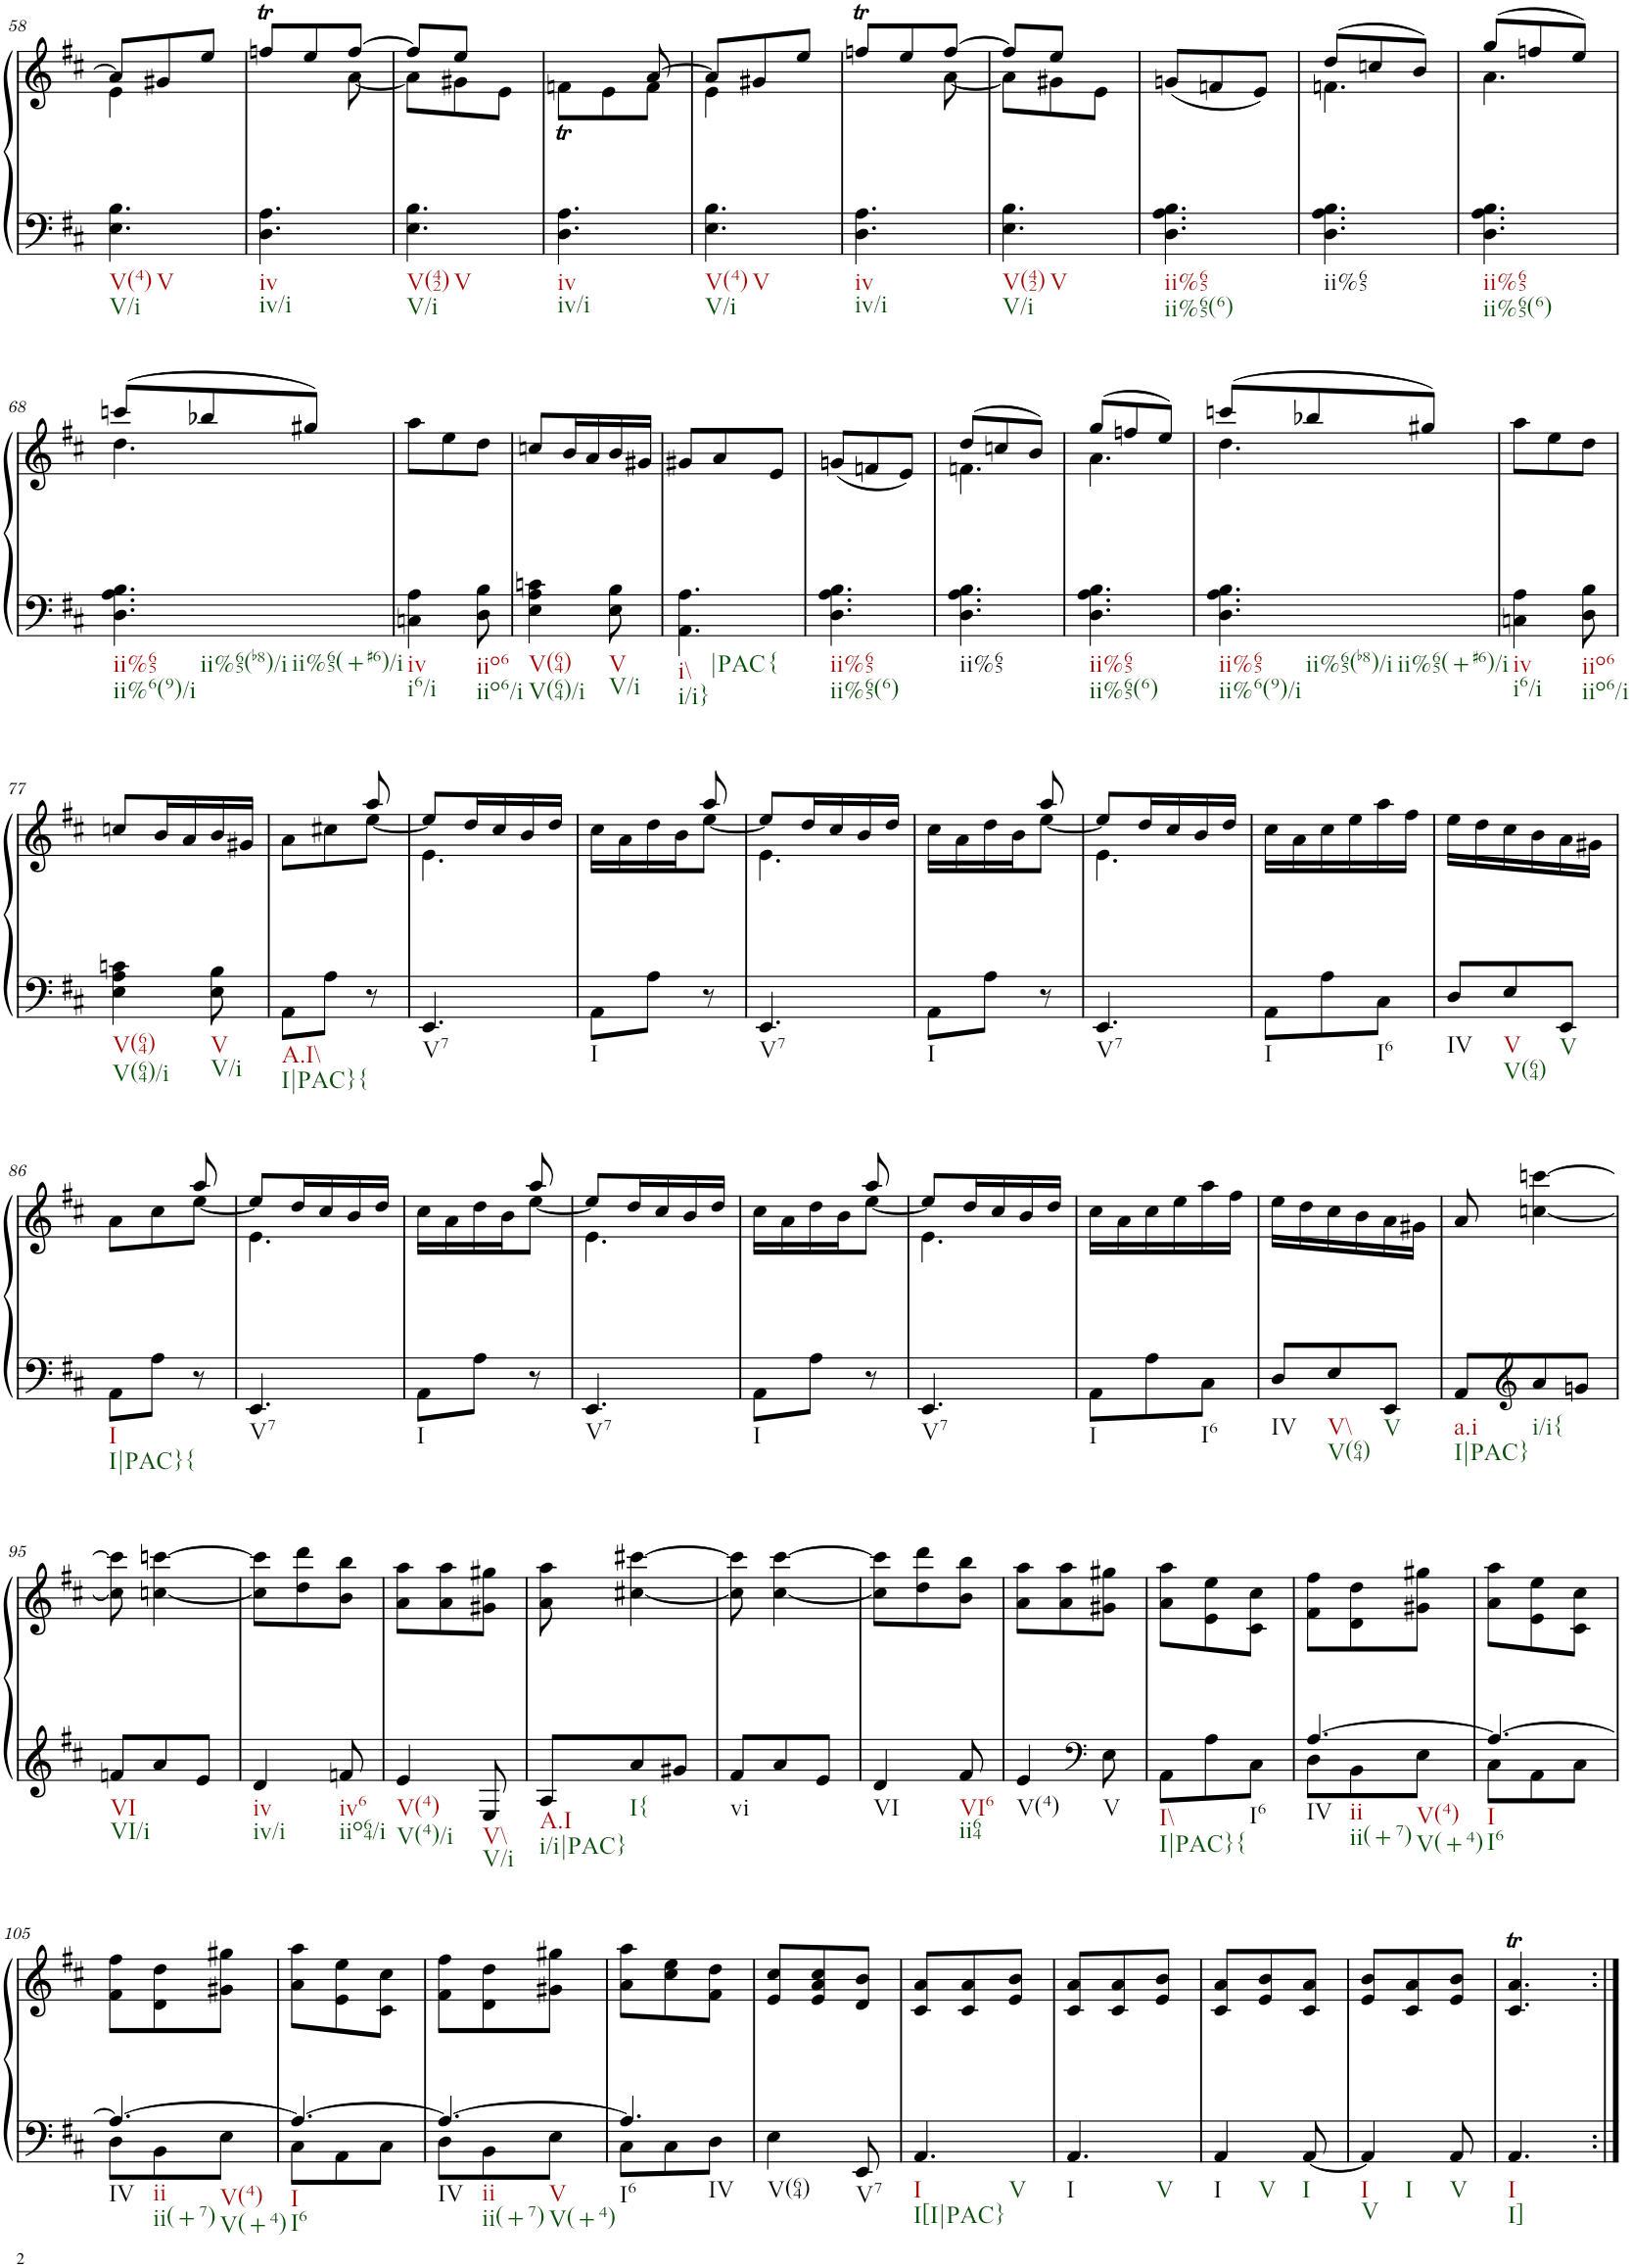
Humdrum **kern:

**kern	**kern
*part1	*part1
*staff2	*staff1
*I"Piano	*
*I'Pno.	*
!!LO:PB:g=z
*clefF4	*clefG2
*k[f#c#]	*k[f#c#]
*M3/8	*M3/8
=58	=58
*	*^
!LO:TX:b:t=V(4)	!	!
!LO:TX:b:t=V/i	!	!
!LO:TX:b:t=V	!	!
4.E\ 4.B\	8a/L]	4e\
.	8g#X/	.
.	8ee/J	8ryy
=59	=59	=59
!LO:TX:b:t=iv	!	!
!LO:TX:b:t=iv/i	!	!
4.D\ 4.A\	8ffnT/L	4ryy
.	8ee/	.
.	[8ff/J	[8a\
=60	=60	=60
!LO:TX:b:t=V(42)	!	!
!LO:TX:b:t=V/i	!	!
!LO:TX:b:t=V	!	!
4.E\ 4.B\	8ff/L]	8a\L]
.	8ee/J	8g#X\
.	8ryy	8e\J
=61	=61	=61
!LO:TX:b:t=iv	!	!
!LO:TX:b:t=iv/i	!	!
4.D\ 4.A\	4ryy	8fnT\L
.	.	8e\
.	[8a/	8f\J
=62	=62	=62
!LO:TX:b:t=V(4)	!	!
!LO:TX:b:t=V/i	!	!
!LO:TX:b:t=V	!	!
4.E\ 4.B\	8a/L]	4e\
.	8g#X/	.
.	8ee/J	8ryy
=63	=63	=63
!LO:TX:b:t=iv	!	!
!LO:TX:b:t=iv/i	!	!
4.D\ 4.A\	8ffnT/L	4ryy
.	8ee/	.
.	[8ff/J	[8a\
=64	=64	=64
!LO:TX:b:t=V(42)	!	!
!LO:TX:b:t=V/i	!	!
!LO:TX:b:t=V	!	!
4.E\ 4.B\	8ff/L]	8a\L]
.	8ee/J	8g#X\
.	8ryy	8e\J
=65	=65	=65
!LO:TX:b:t=ii%65	!	!
!LO:TX:b:t=ii%65(6)	!	!
*	*v	*v
4.D\ 4.A\ 4.B\	(8gn/L
.	8fn/
.	8e/J)
=66	=66
*	*^
!LO:TX:b:t=ii%65	!	!
4.D\ 4.A\ 4.B\	(8dd/L	4.fn\
.	8ccn/	.
.	8b/J)	.
=67	=67	=67
!LO:TX:b:t=ii%65	!	!
!LO:TX:b:t=ii%65(6)	!	!
4.D\ 4.A\ 4.B\	(8gg/L	4.a\
.	8ffn/	.
.	8ee/J)	.
!!LO:LB:g=z	!!
=68	=68	=68
!LO:TX:b:t=ii%65	!	!
!LO:TX:b:t=ii%6(9)/i	!	!
!LO:TX:b:t=ii%65(b8)/i	!	!
!LO:TX:b:t=ii%65(+#6)/i	!	!
4.D\ 4.A\ 4.B\	(8cccn/L	4.dd\
.	8bb-X/	.
.	8gg#X/J)	.
*	*v	*v
=69	=69
!LO:TX:b:t=iv	!
!LO:TX:b:t=i6/i	!
4Cn\ 4A\	8aa\L
.	8ee\
!LO:TX:b:t=iio6	!
!LO:TX:b:t=iio6/i	!
8D\ 8B\	8dd\J
=70	=70
!LO:TX:b:t=V(64)	!
!LO:TX:b:t=V(64)/i	!
4E\ 4A\ 4cn\	8ccn/L
.	16b/L
.	16a/
!LO:TX:b:t=V	!
!LO:TX:b:t=V/i	!
8E\ 8B\	16b/
.	16g#X/JJ
=71	=71
!LO:TX:b:t=i\\	!
!LO:TX:b:t=i/i}	!
!LO:TX:b:t=|PAC	!
!LO:TX:b:t={	!
4.AA\ 4.A\	8g#X/L
.	8a/
.	8e/J
=72	=72
!LO:TX:b:t=ii%65	!
!LO:TX:b:t=ii%65(6)	!
4.D\ 4.A\ 4.B\	(8gn/L
.	8fn/
.	8e/J)
=73	=73
*	*^
!LO:TX:b:t=ii%65	!	!
4.D\ 4.A\ 4.B\	(8dd/L	4.fn\
.	8ccn/	.
.	8b/J)	.
=74	=74	=74
!LO:TX:b:t=ii%65	!	!
!LO:TX:b:t=ii%65(6)	!	!
4.D\ 4.A\ 4.B\	(8gg/L	4.a\
.	8ffn/	.
.	8ee/J)	.
=75	=75	=75
!LO:TX:b:t=ii%65	!	!
!LO:TX:b:t=ii%6(9)/i	!	!
!LO:TX:b:t=ii%65(b8)/i	!	!
!LO:TX:b:t=ii%65(+#6)/i	!	!
4.D\ 4.A\ 4.B\	(8cccn/L	4.dd\
.	8bb-X/	.
.	8gg#X/J)	.
*	*v	*v
=76	=76
!LO:TX:b:t=iv	!
!LO:TX:b:t=i6/i	!
4Cn\ 4A\	8aa\L
.	8ee\
!LO:TX:b:t=iio6	!
!LO:TX:b:t=iio6/i	!
8D\ 8B\	8dd\J
!!LO:LB:g=z
=77	=77
!LO:TX:b:t=V(64)	!
!LO:TX:b:t=V(64)/i	!
4E\ 4A\ 4cn\	8ccn/L
.	16b/L
.	16a/
!LO:TX:b:t=V	!
!LO:TX:b:t=V/i	!
8E\ 8B\	16b/
.	16g#X/JJ
=78	=78
*	*^
!LO:TX:b:t=A.I\\	!	!
!LO:TX:b:t=I|PAC}{	!	!
8AA\L	4ryy	8a\L
8A\J	.	8cc#X\
8r	8aa/	[8ee\J
=79	=79	=79
!LO:TX:b:t=V7	!	!
4.EE/	8ee/L]	4.e\
.	16dd/L	.
.	16cc#/	.
.	16b/	.
.	16dd/JJ	.
=80	=80	=80
!LO:TX:b:t=I	!	!
8AA\L	4ryy	16cc#\LL
.	.	16a\
8A\J	.	16dd\
.	.	16b\J
8r	8aa/	[8ee\J
=81	=81	=81
!LO:TX:b:t=V7	!	!
4.EE/	8ee/L]	4.e\
.	16dd/L	.
.	16cc#/	.
.	16b/	.
.	16dd/JJ	.
=82	=82	=82
!LO:TX:b:t=I	!	!
8AA\L	4ryy	16cc#\LL
.	.	16a\
8A\J	.	16dd\
.	.	16b\J
8r	8aa/	[8ee\J
=83	=83	=83
!LO:TX:b:t=V7	!	!
4.EE/	8ee/L]	4.e\
.	16dd/L	.
.	16cc#/	.
.	16b/	.
.	16dd/JJ	.
*	*v	*v
=84	=84
!LO:TX:b:t=I	!
8AA\L	16cc#\LL
.	16a\
8A\	16cc#\
.	16ee\
!LO:TX:b:t=I6	!
8C#\J	16aa\
.	16ff#\JJ
=85	=85
!LO:TX:b:t=IV	!
8D/L	16ee\LL
.	16dd\
!LO:TX:b:t=V	!
!LO:TX:b:t=V(64)	!
8E/	16cc#\
.	16b\
!LO:TX:b:t=V	!
8EE/J	16a\
.	16g#X\JJ
!!LO:LB:g=z
=86	=86
*	*^
!LO:TX:b:t=I	!	!
!LO:TX:b:t=I|PAC}{	!	!
8AA\L	4ryy	8a\L
8A\J	.	8cc#\
8r	8aa/	[8ee\J
=87	=87	=87
!LO:TX:b:t=V7	!	!
4.EE/	8ee/L]	4.e\
.	16dd/L	.
.	16cc#/	.
.	16b/	.
.	16dd/JJ	.
=88	=88	=88
!LO:TX:b:t=I	!	!
8AA\L	4ryy	16cc#\LL
.	.	16a\
8A\J	.	16dd\
.	.	16b\J
8r	8aa/	[8ee\J
=89	=89	=89
!LO:TX:b:t=V7	!	!
4.EE/	8ee/L]	4.e\
.	16dd/L	.
.	16cc#/	.
.	16b/	.
.	16dd/JJ	.
=90	=90	=90
!LO:TX:b:t=I	!	!
8AA\L	4ryy	16cc#\LL
.	.	16a\
8A\J	.	16dd\
.	.	16b\J
8r	8aa/	[8ee\J
=91	=91	=91
!LO:TX:b:t=V7	!	!
4.EE/	8ee/L]	4.e\
.	16dd/L	.
.	16cc#/	.
.	16b/	.
.	16dd/JJ	.
*	*v	*v
=92	=92
!LO:TX:b:t=I	!
8AA\L	16cc#\LL
.	16a\
8A\	16cc#\
.	16ee\
!LO:TX:b:t=I6	!
8C#\J	16aa\
.	16ff#\JJ
=93	=93
!LO:TX:b:t=IV	!
8D/L	16ee\LL
.	16dd\
!LO:TX:b:t=V\\	!
!LO:TX:b:t=V(64)	!
8E/	16cc#\
.	16b\
!LO:TX:b:t=V	!
8EE/J	16a\
.	16g#X\JJ
=94	=94
!LO:TX:b:t=a.i	!
!LO:TX:b:t=I|PAC}	!
8AA/L	8a/
*clefG2	*
!LO:TX:b:t=i/i{	!
8a/	[4ccn\ [4cccn\
8gn/J	.
!!LO:LB:g=z
=95	=95
!LO:TX:b:t=VI	!
!LO:TX:b:t=VI/i	!
8fn/L	8cc\] 8ccc\]
8a/	[4ccn\ [4cccn\
8e/J	.
=96	=96
!LO:TX:b:t=iv	!
!LO:TX:b:t=iv/i	!
4d/	8cc\] 8ccc\]L
.	8dd\ 8ddd\
!LO:TX:b:t=iv6	!
!LO:TX:b:t=iio64/i	!
8fn/	8b\ 8bb\J
=97	=97
!LO:TX:b:t=V(4)	!
!LO:TX:b:t=V(4)/i	!
4e/	8a\ 8aa\L
.	8a\ 8aa\
!LO:TX:b:t=V\\	!
!LO:TX:b:t=V/i	!
8E/	8g#X\ 8gg#X\J
=98	=98
!LO:TX:b:t=A.I	!
!LO:TX:b:t=i/i|PAC}	!
8A/L	8a\ 8aa\
!LO:TX:b:t=I{	!
8a/	[4cc#X\ [4ccc#X\
8g#X/J	.
=99	=99
!LO:TX:b:t=vi	!
8f#/L	8cc#\] 8ccc#\]
8a/	[4cc#\ [4ccc#\
8e/J	.
=100	=100
!LO:TX:b:t=VI	!
4d/	8cc#\] 8ccc#\]L
.	8dd\ 8ddd\
!LO:TX:b:t=VI6	!
!LO:TX:b:t=ii64	!
8f#/	8b\ 8bb\J
=101	=101
!LO:TX:b:t=V(4)	!
4e/	8a\ 8aa\L
.	8a\ 8aa\
*clefF4	*
!LO:TX:b:t=V	!
8E\	8g#X\ 8gg#X\J
=102	=102
!LO:TX:b:t=I\\	!
!LO:TX:b:t=I|PAC}{	!
8AA\L	8a\ 8aa\L
8A\	8e\ 8ee\
!LO:TX:b:t=I6	!
8C#\J	8c#\ 8cc#\J
=103	=103
*^	*
!LO:TX:b:t=IV	!	!
!LO:TX:b:t=ii	!	!
!LO:TX:b:t=ii(+7)	!	!
!LO:TX:b:t=V(4)	!	!
!LO:TX:b:t=V(+4)	!	!
[4.A/	8D\L	8f#\ 8ff#\L
.	8BB\	8d\ 8dd\
.	8E\J	8g#X\ 8gg#X\J
=104	=104	=104
!LO:TX:b:t=I	!	!
!LO:TX:b:t=I6	!	!
4.A/_	8C#\L	8a\ 8aa\L
.	8AA\	8e\ 8ee\
.	8C#\J	8c#\ 8cc#\J
!!LO:LB:g=z
=105	=105	=105
!LO:TX:b:t=IV	!	!
!LO:TX:b:t=ii	!	!
!LO:TX:b:t=ii(+7)	!	!
!LO:TX:b:t=V(4)	!	!
!LO:TX:b:t=V(+4)	!	!
4.A/_	8D\L	8f#\ 8ff#\L
.	8BB\	8d\ 8dd\
.	8E\J	8g#X\ 8gg#X\J
=106	=106	=106
!LO:TX:b:t=I	!	!
!LO:TX:b:t=I6	!	!
4.A/_	8C#\L	8a\ 8aa\L
.	8AA\	8e\ 8ee\
.	8C#\J	8c#\ 8cc#\J
=107	=107	=107
!LO:TX:b:t=IV	!	!
!LO:TX:b:t=ii	!	!
!LO:TX:b:t=ii(+7)	!	!
!LO:TX:b:t=V	!	!
!LO:TX:b:t=V(+4)	!	!
4.A/_	8D\L	8f#\ 8ff#\L
.	8BB\	8d\ 8dd\
.	8E\J	8g#X\ 8gg#X\J
=108	=108	=108
!LO:TX:b:t=I6	!	!
!LO:TX:b:t=IV	!	!
4.A/]	8C#\L	8a\ 8aa\L
.	8C#\	8cc#\ 8ee\
.	8D\J	8f#\ 8dd\J
=109	=109	=109
!LO:TX:b:t=V(64)	!	!
*v	*v	*
4E\	8e/ 8cc#/L
.	8e/ 8a/ 8cc#/
!LO:TX:b:t=V7	!
8EE/	8d/ 8b/J
=110	=110
!LO:TX:b:t=I	!
!LO:TX:b:t=I[I|PAC}	!
!LO:TX:b:t=V	!
4.AA/	8c#/ 8a/L
.	8c#/ 8a/
.	8e/ 8b/J
=111	=111
!LO:TX:b:t=I	!
!LO:TX:b:t=V	!
4.AA/	8c#/ 8a/L
.	8c#/ 8a/
.	8e/ 8b/J
=112	=112
!LO:TX:b:t=I	!
!LO:TX:b:t=V	!
4AA/	8c#/ 8a/L
.	8e/ 8b/
!LO:TX:b:t=I	!
[8AA/	8c#/ 8a/J
=113	=113
!LO:TX:b:t=I	!
!LO:TX:b:t=V	!
!LO:TX:b:t=I	!
4AA/]	8e/ 8b/L
.	8c#/ 8a/
!LO:TX:b:t=V	!
8AA/	8e/ 8b/J
=114	=114
!LO:TX:b:t=I	!
!LO:TX:b:t=I]	!
4.AA/	4.c#/T 4.a/T
=:|!	=:|!
*-	*-
